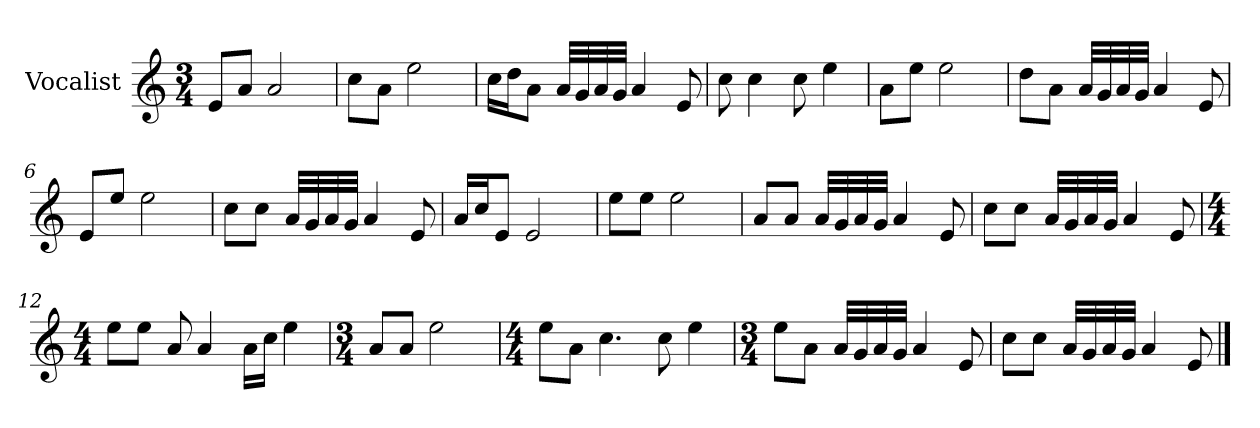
**kern
*part1
*staff1
*I"Vocalist
*k[]
*C:
*M3/4
=
8eL
8aJ
2a
=1
8ccL
8aJ
2ee
=2
16ccLL
16ddJ
8aJ
32aLLL
32g
32a
32gJJJ
4a
8e
=3
8cc
4cc
8cc
4ee
=4
8aL
8eeJ
2ee
=5
8ddL
8aJ
32aLLL
32g
32a
32gJJJ
4a
8e
=6
8eL
8eeJ
2ee
=7
8ccL
8ccJ
32aLLL
32g
32a
32gJJJ
4a
8e
=8
16aLL
16ccJ
8eJ
2e
=9
8eeL
8eeJ
2ee
=10
8aL
8aJ
32aLLL
32g
32a
32gJJJ
4a
8e
=11
8ccL
8ccJ
32aLLL
32g
32a
32gJJJ
4a
8e
=12
*M4/4
8eeL
8eeJ
8a
4a
16aLL
16ccJJ
4ee
=13
*M3/4
8aL
8aJ
2ee
=14
*M4/4
8eeL
8aJ
4.cc
8cc
4ee
=15
*M3/4
8eeL
8aJ
32aLLL
32g
32a
32gJJJ
4a
8e
=16
8ccL
8ccJ
32aLLL
32g
32a
32gJJJ
4a
8e
==
*-
